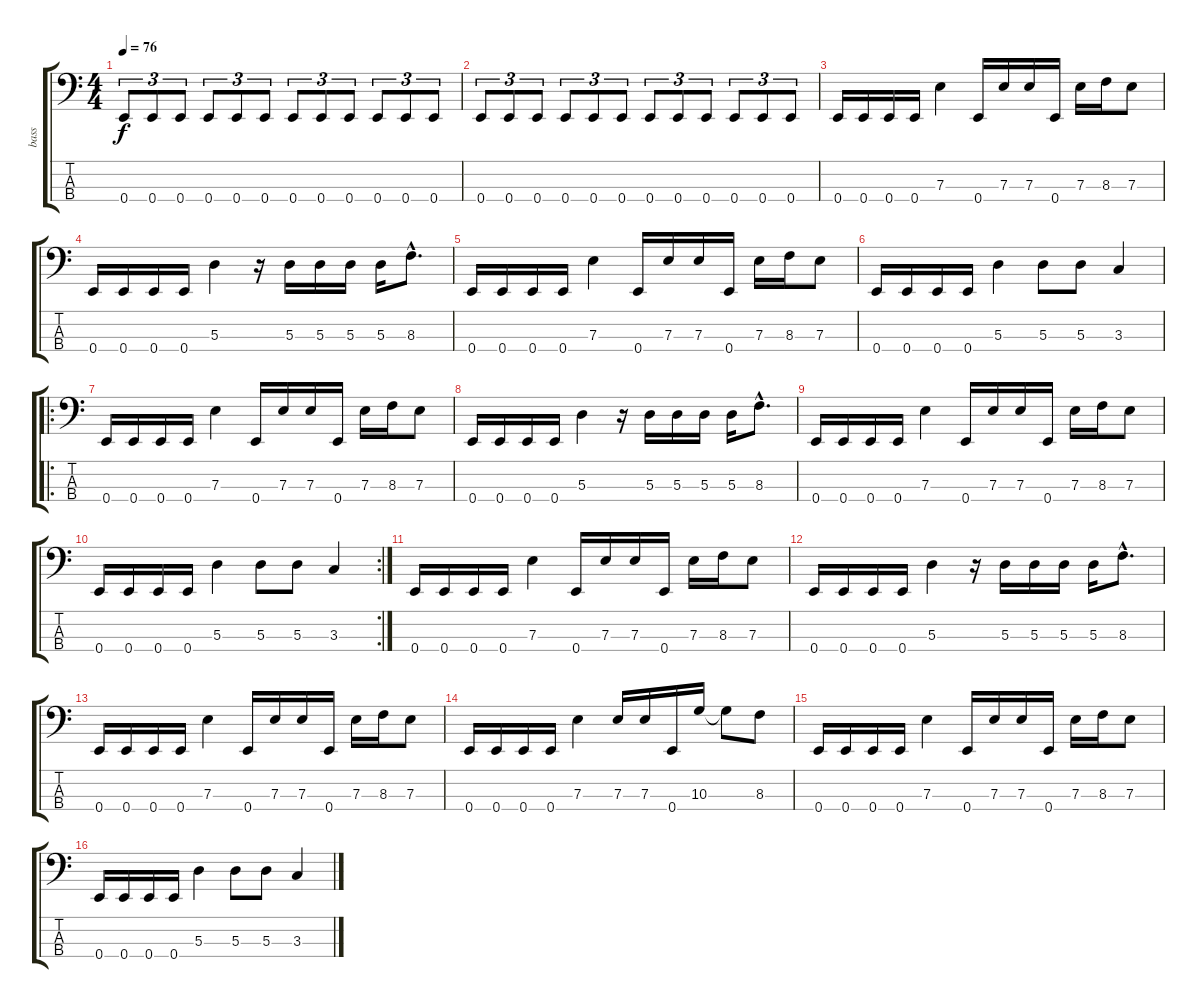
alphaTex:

\track ("bass" "bass") {instrument electricbassfinger}
\staff {score tabs}
\tuning (G2 D2 A1 E1) {hide}
\ts (4 4)
\tempo 76
\clef f4
\ks c
0.4.8{tu (3 2) dy f instrument electricbassfinger} 0.4.8{tu (3 2)} 0.4.8{tu (3 2)} 0.4.8{tu (3 2)} 0.4.8{tu (3 2)} 0.4.8{tu (3 2)} 0.4.8{tu (3 2)} 0.4.8{tu (3 2)} 0.4.8{tu (3 2)} 0.4.8{tu (3 2)} 0.4.8{tu (3 2)} 0.4.8{tu (3 2)} |
0.4.8{tu (3 2)} 0.4.8{tu (3 2)} 0.4.8{tu (3 2)} 0.4.8{tu (3 2)} 0.4.8{tu (3 2)} 0.4.8{tu (3 2)} 0.4.8{tu (3 2)} 0.4.8{tu (3 2)} 0.4.8{tu (3 2)} 0.4.8{tu (3 2)} 0.4.8{tu (3 2)} 0.4.8{tu (3 2)} |
0.4.16 0.4.16 0.4.16 0.4.16 7.3.4 0.4.16 7.3.16 7.3.16 0.4.16 7.3.16 8.3.16 7.3.8 |
0.4.16 0.4.16 0.4.16 0.4.16 5.3.4 r.16 5.3.16 5.3.16 5.3.16 5.3.16 8.3{hac}.8{d} |
0.4.16 0.4.16 0.4.16 0.4.16 7.3.4 0.4.16 7.3.16 7.3.16 0.4.16 7.3.16 8.3.16 7.3.8 |
0.4.16 0.4.16 0.4.16 0.4.16 5.3.4 5.3.8 5.3.8 3.3.4 |
\ro
0.4.16 0.4.16 0.4.16 0.4.16 7.3.4 0.4.16 7.3.16 7.3.16 0.4.16 7.3.16 8.3.16 7.3.8 |
0.4.16 0.4.16 0.4.16 0.4.16 5.3.4 r.16 5.3.16 5.3.16 5.3.16 5.3.16 8.3{hac}.8{d} |
0.4.16 0.4.16 0.4.16 0.4.16 7.3.4 0.4.16 7.3.16 7.3.16 0.4.16 7.3.16 8.3.16 7.3.8 |
\rc 2
0.4.16 0.4.16 0.4.16 0.4.16 5.3.4 5.3.8 5.3.8 3.3.4 |
0.4.16 0.4.16 0.4.16 0.4.16 7.3.4 0.4.16 7.3.16 7.3.16 0.4.16 7.3.16 8.3.16 7.3.8 |
0.4.16 0.4.16 0.4.16 0.4.16 5.3.4 r.16 5.3.16 5.3.16 5.3.16 5.3.16 8.3{hac}.8{d} |
0.4.16 0.4.16 0.4.16 0.4.16 7.3.4 0.4.16 7.3.16 7.3.16 0.4.16 7.3.16 8.3.16 7.3.8 |
0.4.16 0.4.16 0.4.16 0.4.16 7.3.4 7.3.16 7.3.16 0.4.16 10.3.16 10.3{t}.8 8.3.8 |
0.4.16 0.4.16 0.4.16 0.4.16 7.3.4 0.4.16 7.3.16 7.3.16 0.4.16 7.3.16 8.3.16 7.3.8 |
0.4.16 0.4.16 0.4.16 0.4.16 5.3.4 5.3.8 5.3.8 3.3.4
